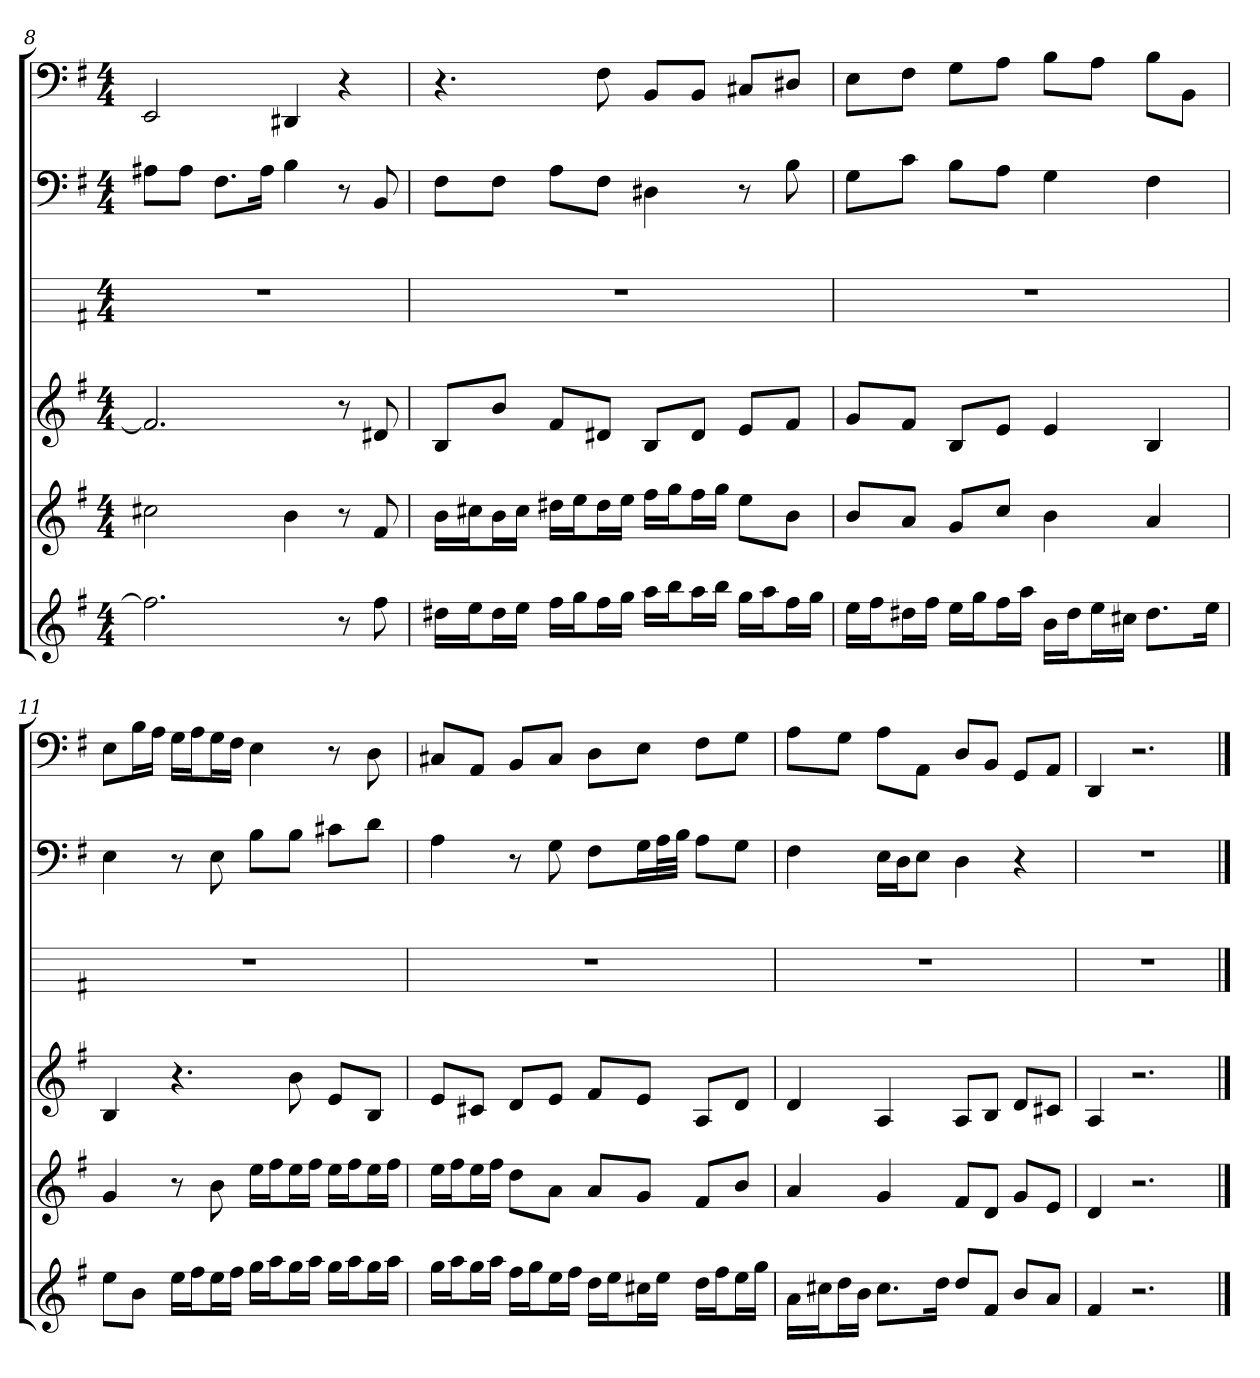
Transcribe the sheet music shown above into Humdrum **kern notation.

**kern	**kern	**kern	**kern	**kern	**kern
*part6	*part5	*part4	*part3	*part2	*part1
*staff6	*staff5	*staff4	*staff3	*staff2	*staff1
*k[f#]	*k[f#]	*k[f#]	*k[f#]	*k[f#]	*k[f#]
*e:	*e:	*e:	*e:	*e:	*e:
*M4/4	*M4/4	*M4/4	*M4/4	*M4/4	*M4/4
=8	=8	=8	=8	=8	=8
2.ff#]	2cc#X	2.f#]	1r	8A#XL	2EE
.	.	.	.	8A#J	.
.	.	.	.	8.F#L	.
.	.	.	.	16A#Jk	.
.	4b	.	.	4B	4DD#X
8r	8r	8r	.	8r	4r
8ff#	8f#	8d#X	.	8BB	.
=9	=9	=9	=9	=9	=9
16dd#XLL	16bLL	8BL	1r	8F#L	4.r
16eeJ	16cc#XJ	.	.	.	.
16dd#L	16bL	8bJ	.	8F#J	.
16eeJJ	16cc#JJ	.	.	.	.
16ff#LL	16dd#XLL	8f#L	.	8AL	.
16ggJ	16eeJ	.	.	.	.
16ff#L	16dd#L	8d#XJ	.	8F#J	8F#
16ggJJ	16eeJJ	.	.	.	.
16aaLL	16ff#LL	8BL	.	4D#X	8BBL
16bbJ	16ggJ	.	.	.	.
16aaL	16ff#L	8d#J	.	.	8BBJ
16bbJJ	16ggJJ	.	.	.	.
16ggLL	8eeL	8eL	.	8r	8C#XL
16aaJ	.	.	.	.	.
16ff#L	8bJ	8f#J	.	8B	8D#XJ
16ggJJ	.	.	.	.	.
=10	=10	=10	=10	=10	=10
16eeLL	8bL	8gL	1r	8GL	8EL
16ff#J	.	.	.	.	.
16dd#XL	8aJ	8f#J	.	8cJ	8F#J
16ff#JJ	.	.	.	.	.
16eeLL	8gL	8BL	.	8BL	8GL
16ggJ	.	.	.	.	.
16ff#L	8ccJ	8eJ	.	8AJ	8AJ
16aaJJ	.	.	.	.	.
16bLL	4b	4e	.	4G	8BL
16dd#J	.	.	.	.	.
16eeL	.	.	.	.	8AJ
16cc#XJJ	.	.	.	.	.
8.dd#L	4a	4B	.	4F#	8BL
.	.	.	.	.	8BBJ
16eeJk	.	.	.	.	.
=11	=11	=11	=11	=11	=11
8eeL	4g	4B	1r	4E	8EL
8bJ	.	.	.	.	16BL
.	.	.	.	.	16AJJ
16eeLL	8r	4.r	.	8r	16GLL
16ff#J	.	.	.	.	16AJ
16eeL	8b	.	.	8E	16GL
16ff#JJ	.	.	.	.	16F#JJ
16ggLL	16eeLL	.	.	8BL	4E
16aaJ	16ff#J	.	.	.	.
16ggL	16eeL	8b	.	8BJ	.
16aaJJ	16ff#JJ	.	.	.	.
16ggLL	16eeLL	8eL	.	8c#XL	8r
16aaJ	16ff#J	.	.	.	.
16ggL	16eeL	8BJ	.	8dJ	8D
16aaJJ	16ff#JJ	.	.	.	.
=12	=12	=12	=12	=12	=12
16ggLL	16eeLL	8eL	1r	4A	8C#XL
16aaJ	16ff#J	.	.	.	.
16ggL	16eeL	8c#XJ	.	.	8AAJ
16aaJJ	16ff#JJ	.	.	.	.
16ff#LL	8ddL	8dL	.	8r	8BBL
16ggJ	.	.	.	.	.
16eeL	8aJ	8eJ	.	8G	8C#J
16ff#JJ	.	.	.	.	.
16ddLL	8aL	8f#L	.	8F#L	8DL
16eeJ	.	.	.	.	.
16cc#XL	8gJ	8eJ	.	16GL	8EJ
16eeJJ	.	.	.	32AL	.
.	.	.	.	32BJJJ	.
16ddLL	8f#L	8AL	.	8AL	8F#L
16ff#J	.	.	.	.	.
16eeL	8bJ	8dJ	.	8GJ	8GJ
16ggJJ	.	.	.	.	.
=13	=13	=13	=13	=13	=13
16aLL	4a	4d	1r	4F#	8AL
16cc#XJ	.	.	.	.	.
16ddL	.	.	.	.	8GJ
16bJJ	.	.	.	.	.
8.cc#L	4g	4A	.	16ELL	8AL
.	.	.	.	16DJ	.
.	.	.	.	8EJ	8AAJ
16ddJk	.	.	.	.	.
8ddL	8f#L	8AL	.	4D	8DL
8f#J	8dJ	8BJ	.	.	8BBJ
8bL	8gL	8dL	.	4r	8GGL
8aJ	8eJ	8c#XJ	.	.	8AAJ
=14	=14	=14	=14	=14	=14
4f#	4d	4A	1r	1r	4DD
2.r	2.r	2.r	.	.	2.r
==	==	==	==	==	==
*-	*-	*-	*-	*-	*-
